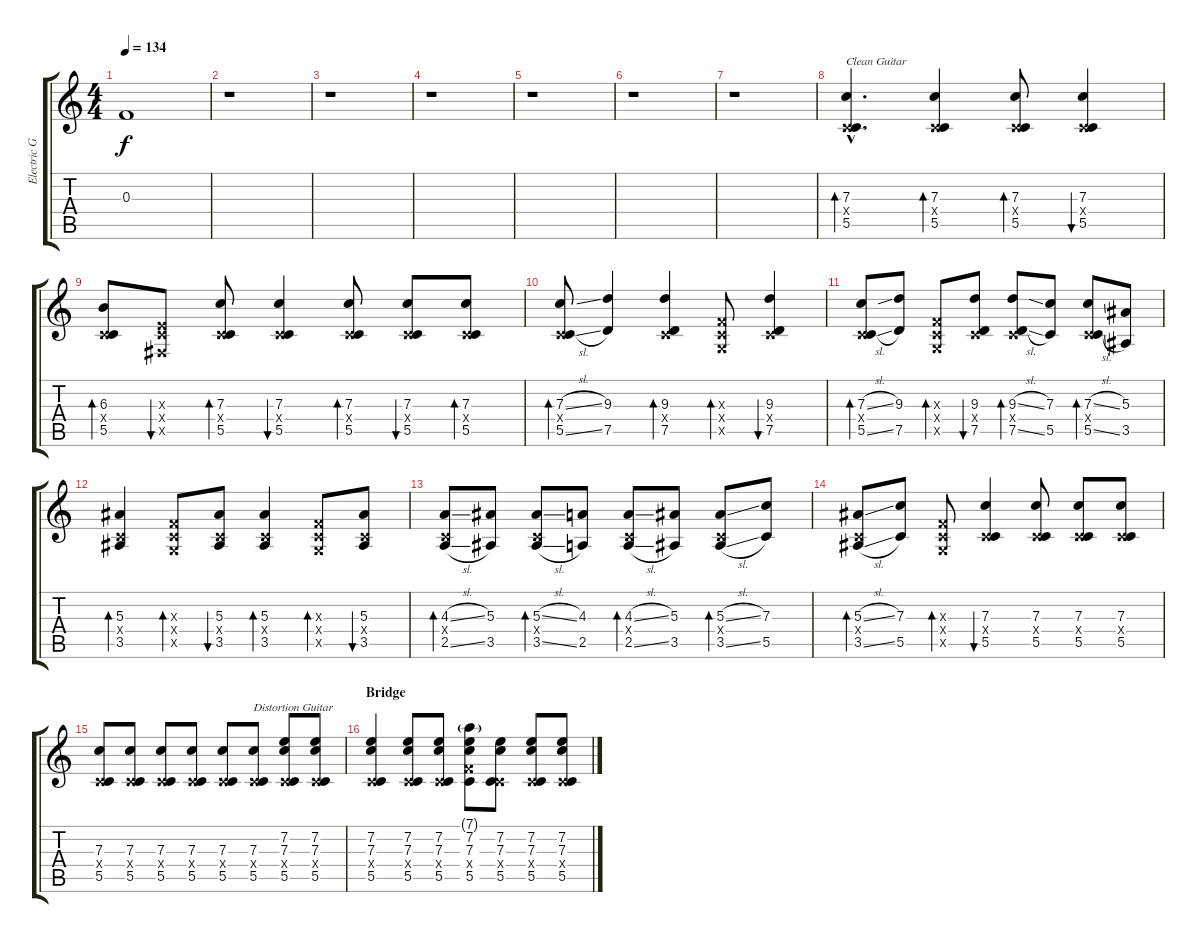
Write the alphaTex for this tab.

\track ("Electric Guitar 1 (James)" "Electric G") {instrument distortionguitar}
\staff {score tabs}
\tuning (D4 A3 F3 C3 G2 D2) {hide}
\ts (4 4)
\tempo 134
\clef g2
\ks c
0.3{t}.1{dy f} |
r.1 |
r.1 |
r.1 |
r.1 |
r.1 |
r.1 |
(7.3{hac} 0.4{hac x} 5.5{hac}).4{d bd 60 txt "Clean Guitar" volume 13 instrument electricguitarjazz} (7.3 0.4{x} 5.5).4{bd 60} (7.3 0.4{x} 5.5).8{bd 60} (7.3 0.4{x} 5.5).4{bu 60} |
(6.3 0.4{x} 5.5).8{bd 60} (-1.3{x} 0.4{x} -1.5{x}).8{bu 60} (7.3 0.4{x} 5.5).8{bd 60} (7.3 0.4{x} 5.5).4{bu 60} (7.3 0.4{x} 5.5).8{bd 60} (7.3 0.4{x} 5.5).8{bu 60} (7.3 0.4{x} 5.5).8{bd 60} |
(7.3{sl} 0.4{x} 5.5{sl}).8{bd 60} (9.3 7.5).4 (9.3 0.4{x} 7.5).4{bd 60} (0.3{x} 0.4{x} 0.5{x}).8{bd 60} (9.3 0.4{x} 7.5).4{bu 60} |
(7.3{sl} 0.4{x} 5.5{sl}).8{bd 60} (9.3 7.5).8 (0.3{x} 0.4{x} 0.5{x}).8{bd 60} (9.3 0.4{x} 7.5).8{bu 60} (9.3{sl} 0.4{x} 7.5{sl}).8{bd 60} (7.3 5.5).8 (7.3{sl} 0.4{x} 5.5{sl}).8{bd 60} (5.3 3.5).8 |
(5.3 0.4{x} 3.5).4{bd 60} (0.3{x} 0.4{x} 0.5{x}).8{bd 60} (5.3 0.4{x} 3.5).8{bu 60} (5.3 0.4{x} 3.5).4{bd 60} (0.3{x} 0.4{x} 0.5{x}).8{bd 60} (5.3 0.4{x} 3.5).8{bu 60} |
(4.3{sl} 0.4{x} 2.5{sl}).8{bd 60} (5.3 3.5).8 (5.3{sl} 0.4{x} 3.5{sl}).8{bd 60} (4.3 2.5).8 (4.3{sl} 0.4{x} 2.5{sl}).8{bd 60} (5.3 3.5).8 (5.3{sl} 0.4{x} 3.5{sl}).8{bd 60} (7.3 5.5).8 |
(5.3{sl} 0.4{x} 3.5{sl}).8{bd 60} (7.3 5.5).8 (0.3{x} 0.4{x} 0.5{x}).8{bd 60} (7.3 0.4{x} 5.5).4{bu 60} (7.3 0.4{x} 5.5).8 (7.3 0.4{x} 5.5).8 (7.3 0.4{x} 5.5).8 |
(7.3 0.4{x} 5.5).8 (7.3 0.4{x} 5.5).8 (7.3 0.4{x} 5.5).8 (7.3 0.4{x} 5.5).8 (7.3 0.4{x} 5.5).8 (7.3 0.4{x} 5.5).8{txt "Distortion Guitar" volume 13 instrument distortionguitar} (7.2 7.3 0.4{x} 5.5).8 (7.2 7.3 0.4{x} 5.5).8 |
\section ("" "Bridge")
(7.2 7.3 0.4{x} 5.5).4 (7.2 7.3 0.4{x} 5.5).8 (7.2 7.3 0.4{x} 5.5).8 (7.1{g} 7.2 7.3 5.4{x} 5.5).8 (7.2 7.3 0.4{x} 5.5).8 (7.2 7.3 0.4{x} 5.5).8 (7.2 7.3 0.4{x} 5.5).8
